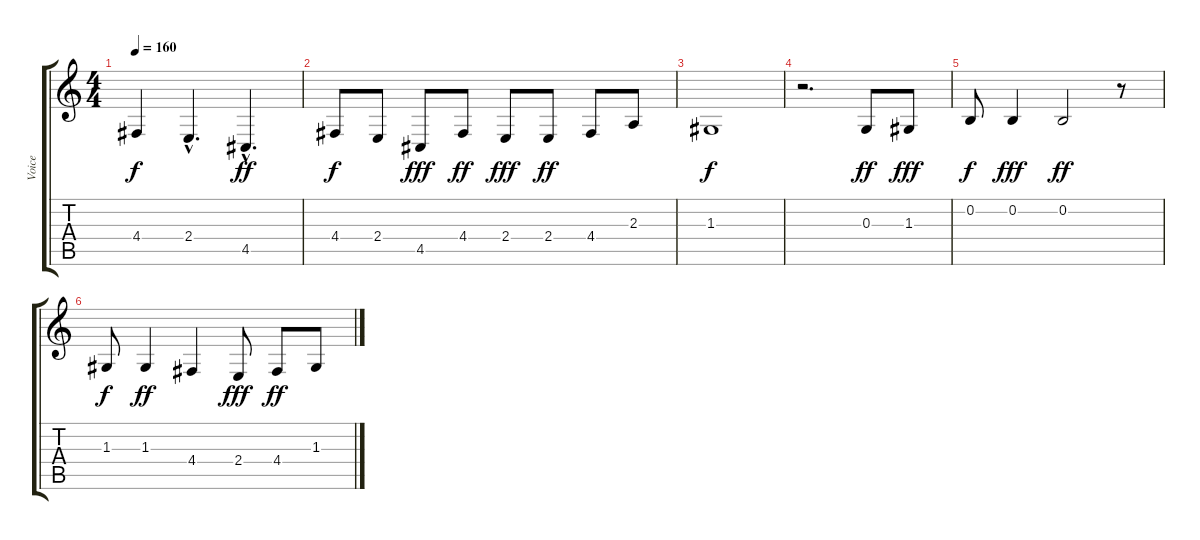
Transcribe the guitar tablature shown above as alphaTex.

\track ("Voice" "Voice") {instrument tenorsax}
\staff {score tabs}
\tuning (E4 B3 G3 D3 A2 E2) {hide}
\ts (4 4)
\tempo 160
\clef g2
\ks c
4.4.4{dy f} 2.4{hac}.4{d} 4.5{hac}.4{d dy ff} |
4.4.8{dy f} 2.4.8 4.5.8{dy fff} 4.4.8{dy ff} 2.4.8{dy fff} 2.4.8{dy ff} 4.4.8 2.3.8 |
1.3.1{dy f} |
r.2{d} 0.3.8{dy ff} 1.3.8{dy fff} |
0.2.8{dy f} 0.2.4{dy fff} 0.2.2{dy ff} r.8 |
1.3.8{dy f} 1.3.4{dy ff} 4.4.4 2.4.8{dy fff} 4.4.8{dy ff} 1.3.8
